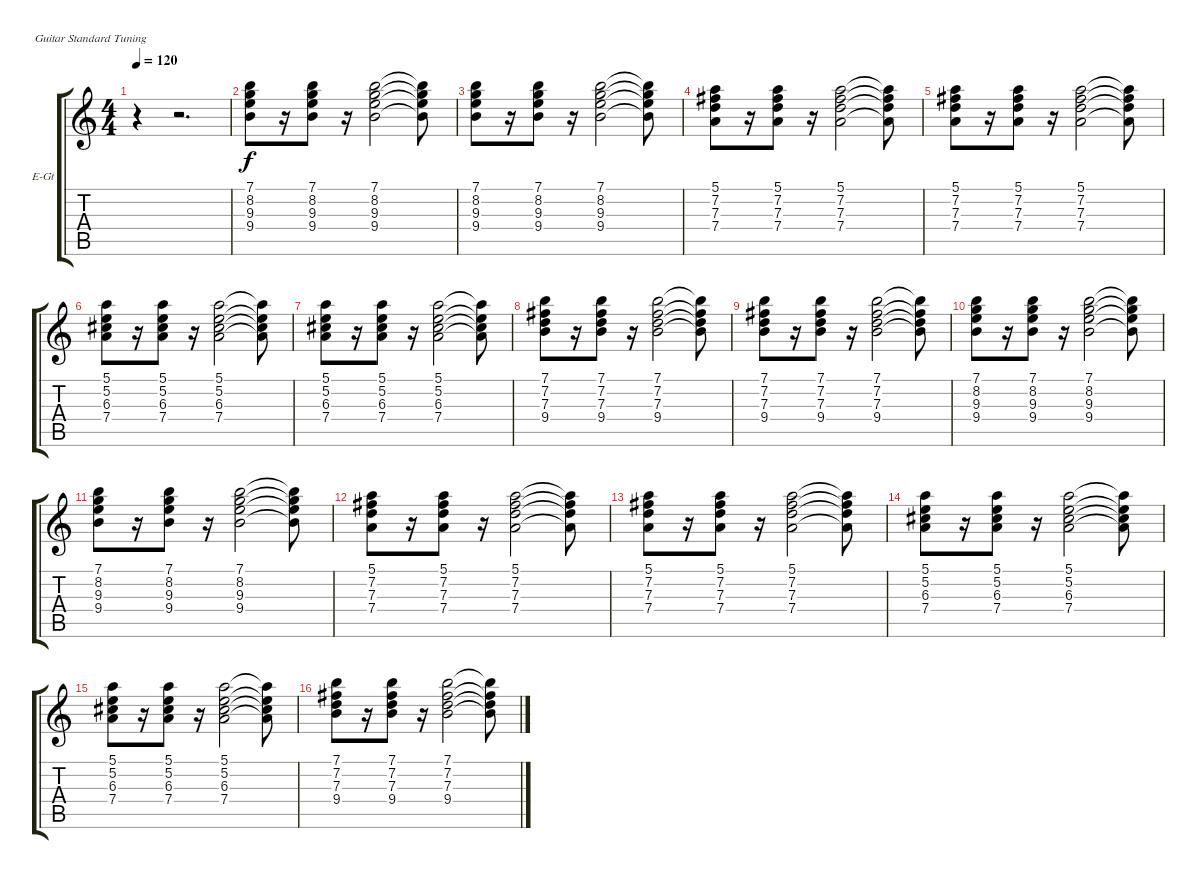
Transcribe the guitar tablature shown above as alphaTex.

\defaultSystemsLayout 4
\bracketExtendMode groupsimilarinstruments
\firstSystemTrackNameOrientation horizontal
\otherSystemsTrackNameOrientation horizontal
\track ("Ю.Каспарян" "E-Gt") {instrument overdrivenguitar}
\staff {score tabs}
\tuning (E4 B3 G3 D3 A2 E2)
\ts (4 4)
\tempo 120
\clef g2
\ks c
r.4{dy f} r.2{d} |
(7.1 8.2 9.3 9.4).8 r.16 (7.1 8.2 9.3 9.4).8 r.16 (7.1 8.2 9.3 9.4).2 (7.1{t} 8.2{t} 9.3{t} 9.4{t}).8 |
(7.1 8.2 9.3 9.4).8 r.16 (7.1 8.2 9.3 9.4).8 r.16 (7.1 8.2 9.3 9.4).2 (7.1{t} 8.2{t} 9.3{t} 9.4{t}).8 |
(5.1 7.2 7.3 7.4).8 r.16 (5.1 7.2 7.3 7.4).8 r.16 (5.1 7.2 7.3 7.4).2 (5.1{t} 7.2{t} 7.3{t} 7.4{t}).8 |
(5.1 7.2 7.3 7.4).8 r.16 (5.1 7.2 7.3 7.4).8 r.16 (5.1 7.2 7.3 7.4).2 (5.1{t} 7.2{t} 7.3{t} 7.4{t}).8 |
(5.1 5.2 6.3 7.4).8 r.16 (5.1 5.2 6.3 7.4).8 r.16 (5.1 5.2 6.3 7.4).2 (5.1{t} 5.2{t} 6.3{t} 7.4{t}).8 |
(5.1 5.2 6.3 7.4).8 r.16 (5.1 5.2 6.3 7.4).8 r.16 (5.1 5.2 6.3 7.4).2 (5.1{t} 5.2{t} 6.3{t} 7.4{t}).8 |
(7.1 7.2 7.3 9.4).8 r.16 (7.1 7.2 7.3 9.4).8 r.16 (7.1 7.2 7.3 9.4).2 (7.1{t} 7.2{t} 7.3{t} 9.4{t}).8 |
(7.1 7.2 7.3 9.4).8 r.16 (7.1 7.2 7.3 9.4).8 r.16 (7.1 7.2 7.3 9.4).2 (7.1{t} 7.2{t} 7.3{t} 9.4{t}).8 |
(7.1 8.2 9.3 9.4).8 r.16 (7.1 8.2 9.3 9.4).8 r.16 (7.1 8.2 9.3 9.4).2 (7.1{t} 8.2{t} 9.3{t} 9.4{t}).8 |
(7.1 8.2 9.3 9.4).8 r.16 (7.1 8.2 9.3 9.4).8 r.16 (7.1 8.2 9.3 9.4).2 (7.1{t} 8.2{t} 9.3{t} 9.4{t}).8 |
(5.1 7.2 7.3 7.4).8 r.16 (5.1 7.2 7.3 7.4).8 r.16 (5.1 7.2 7.3 7.4).2 (5.1{t} 7.2{t} 7.3{t} 7.4{t}).8 |
(5.1 7.2 7.3 7.4).8 r.16 (5.1 7.2 7.3 7.4).8 r.16 (5.1 7.2 7.3 7.4).2 (5.1{t} 7.2{t} 7.3{t} 7.4{t}).8 |
(5.1 5.2 6.3 7.4).8 r.16 (5.1 5.2 6.3 7.4).8 r.16 (5.1 5.2 6.3 7.4).2 (5.1{t} 5.2{t} 6.3{t} 7.4{t}).8 |
(5.1 5.2 6.3 7.4).8 r.16 (5.1 5.2 6.3 7.4).8 r.16 (5.1 5.2 6.3 7.4).2 (5.1{t} 5.2{t} 6.3{t} 7.4{t}).8 |
(7.1 7.2 7.3 9.4).8 r.16 (7.1 7.2 7.3 9.4).8 r.16 (7.1 7.2 7.3 9.4).2 (7.1{t} 7.2{t} 7.3{t} 9.4{t}).8
